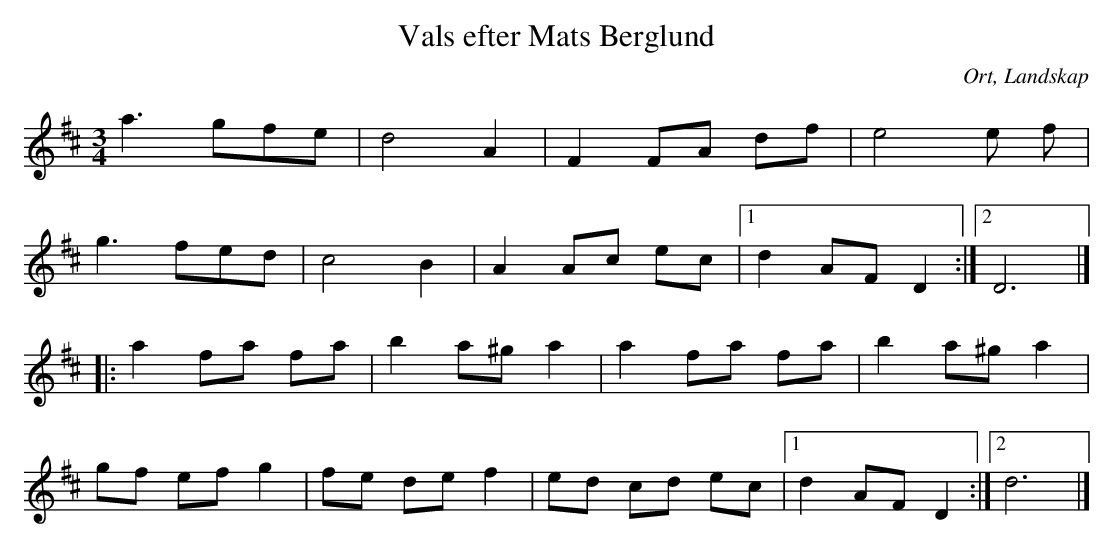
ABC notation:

X:1
T:Vals efter Mats Berglund
O:Ort, Landskap
M:3/4
L:1/8
K:D
a3 gfe|d4A2|F2 FA df|e4 e f|
g3fed|c4B2|A2 Ac ec|1d2 AF D2:|2 D6|]
|:a2 fa fa|b2 a^g a2|a2 fa fa|b2 a^g a2|
gf ef g2|fe de f2|ed cd ec|1d2 AF D2:|2d6|]
